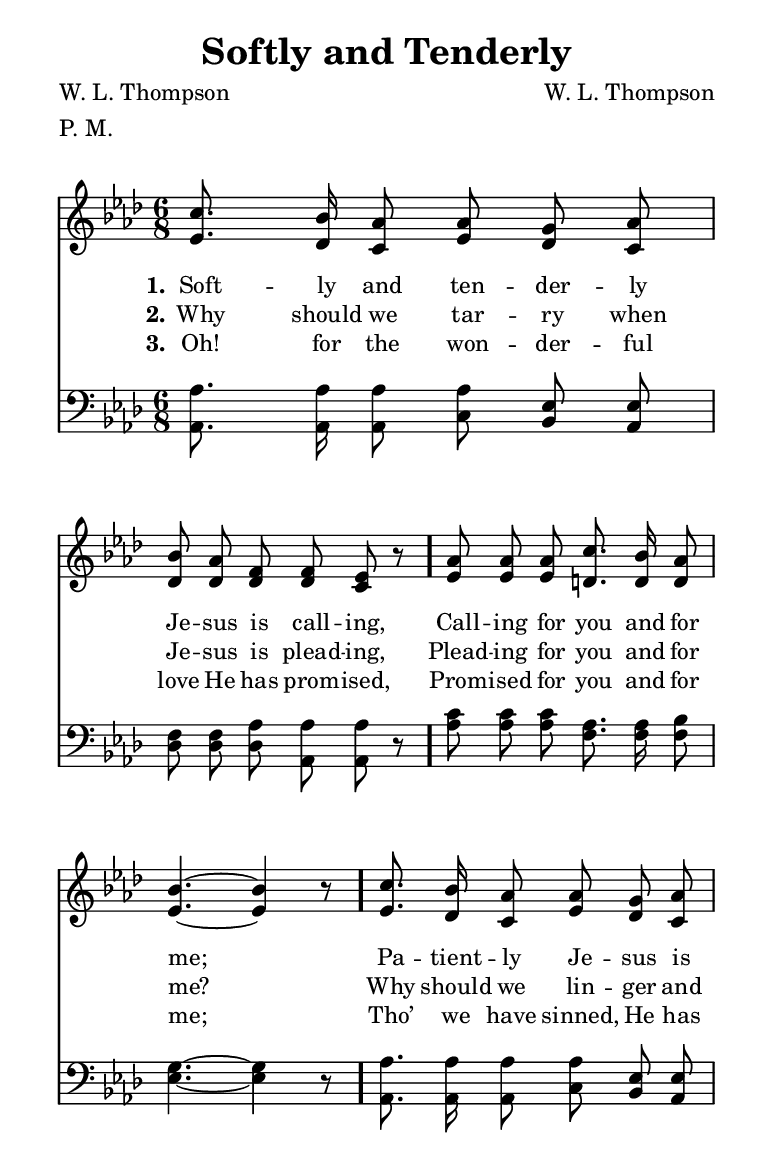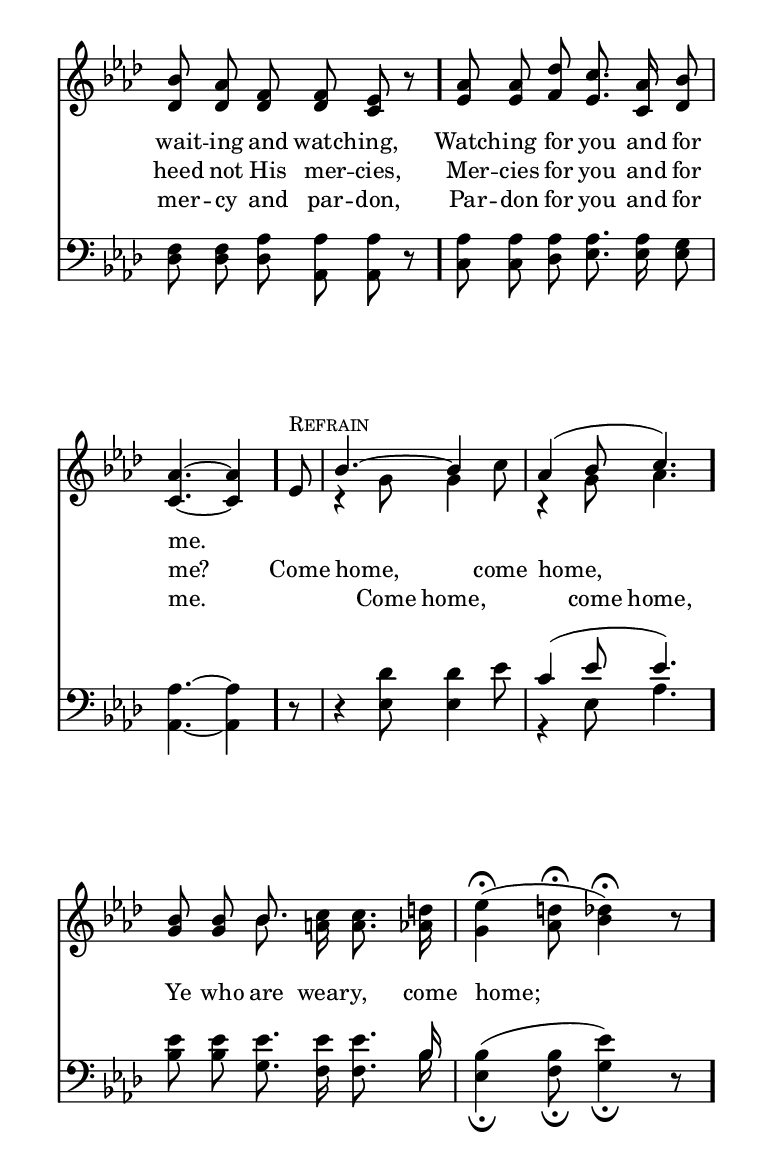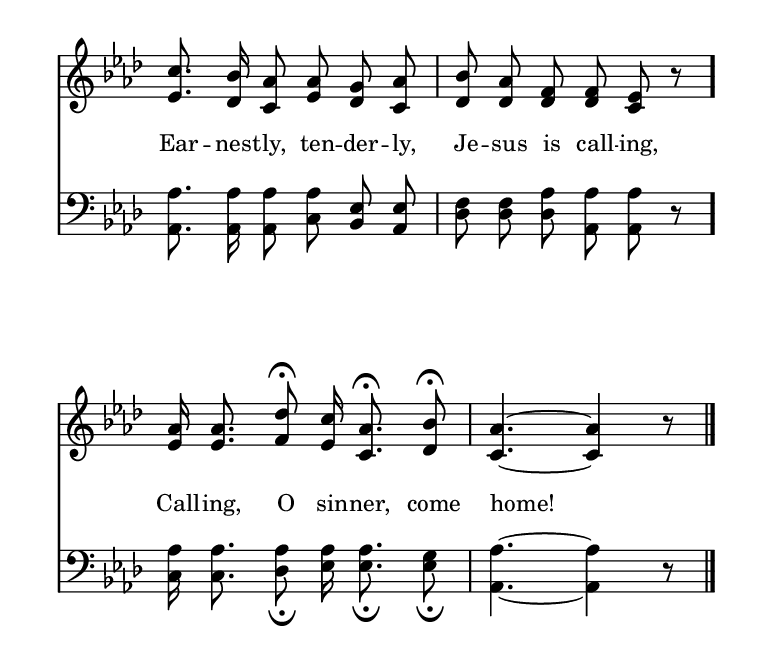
\include "common/global.ily"
\paper {
  \include "common/paper.ily"
}

\header{
  %gospel
  hymnnumber = "118"
  title = "Softly and Tenderly"
  tunename = ""
  meter = "P. M."
  poet = "W. L. Thompson"
  composer = "W. L. Thompson"
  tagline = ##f
}

ta = { \tempo 8=120 }
tb = { \tempo 8=60 }

global = {
  \include "common/overrides.ily"
  \override Staff.TimeSignature.style = #'numbered
  \time 6/8
  \override Score.MetronomeMark.transparent = ##t % hide all fermata changes too
  \ta
  \key aes \major
  \autoBeamOff
}

patternA = { c8. bes16 aes8 aes g aes | bes aes f f ees c | }
patternB = { aes8 aes aes c8. bes16 aes8 | bes4. ~ bes4 c8 | }
patternC = { aes8 aes des c8. aes16 bes8 | aes4. ~ aes4 }

notesSoprano = {
\global
\relative c'' {

  c8. bes16 aes8 aes g aes | bes aes f f ees r |
  aes8 aes aes c8. bes16 aes8 | bes4. ~ bes4 r8 |
  c8. bes16 aes8 aes g aes | bes aes f f ees r |
  aes8 aes des c8. aes16 bes8 | aes4. ~ aes4

  \eogbreak
  << s^\markup { \small \caps "Refrain" }
  { ees8 | bes'4. ~ bes4 c8 | aes4( bes8 c4.) } >>
  bes8 bes bes8. c16 c8. d16 | \tb ees4( \fermata d8 \fermata des4) \fermata r8 |
  \ta c8. bes16 aes8 aes g aes | bes aes f f ees r |
  aes16 aes8. \tb des8 \fermata \ta c16 \tb aes8. \fermata bes8 \fermata \ta | aes4. ~ aes4 r8 |

  \bar "|."

}
}

notesAlto = {
\global
\relative e' {

  \changePitch \patternA { ees des c ees des c | des des des des c r }
  \changePitch \patternB { ees ees ees d d d | ees ees r }
  \changePitch \patternA { ees des c ees des c | des des des des c r }
  \changePitch \patternC { ees ees f ees c des | c c }

  r8 | r4 g'8 g4 r8 | r4 g8 aes4. |
  g8 g bes8. a16 a8. aes16 | g4( aes8 bes4) r8 |
  \changePitch \patternA { ees, des c ees des c | des des des des c r }
  ees16 ees8. f8 ees16 c8. des8 | c4. ~ c4 r8 |

}
}

notesTenor = {
\global
\relative a {

  \changePitch \patternA { aes aes aes aes ees ees | f f aes aes aes r }
  \changePitch \patternB { c c c aes aes bes | g g r }
  \changePitch \patternA { aes aes aes aes ees ees | f f aes aes aes r }
  \changePitch \patternC { aes aes aes aes aes g | aes aes }

  r8 | r4 des8 des4 ees8 | c4( ees8 ees4.) |
  ees8 ees ees8. ees16 ees8. bes16 | bes4( bes8 ees4) r8 |
  \changePitch \patternA { aes, aes aes aes ees ees | f f aes aes aes r }
  aes16 aes8. aes8 aes16 aes8. g8 | aes4. ~ aes4 r8

}
}

notesBass = {
\global
\relative f, {

  \changePitch \patternA { aes aes aes c bes aes | des des des aes aes r }
  \changePitch \patternB { aes' aes aes f f f | ees ees r }
  \changePitch \patternA { aes, aes aes c bes aes | des des des aes aes r }
  \changePitch \patternC { c c des ees ees ees | aes, aes }

  r8 | r4 ees'8 ees4 r8 | r4 ees8 aes4. |
  bes8 bes g8. f16 f8. bes16 | ees,4(_\fermata f8_\fermata g4)_\fermata r8 |
  \changePitch \patternA { aes, aes aes c bes aes | des des des aes aes r }
  c16 c8. des8_\fermata ees16 ees8._\fermata ees8_\fermata | aes,4. ~ aes4 r8

}
}

Refrain = \lyricmode {

%{HIDE>%} Come home, come home, \bar "." %{<HIDE%}
%LYRICS Come home ... come home ...
Ye who are wear -- y, come home; \bar "."
Ear -- nest -- ly, ten -- der -- ly, Je -- sus is call -- ing, \bar "."
Call -- ing, O sin -- ner, come home! \bar "."

}

wordsA = \lyricmode {
\set stanza = "1."

Soft -- ly and ten -- der -- ly Je -- sus is call -- ing, \bar "."
Call -- ing for you and for me; \bar "."
Pa -- tient -- ly Je -- sus is wait -- ing and watch -- ing, \bar "."
Watch -- ing for you and for me. \bar "."

}

wordsB = \lyricmode {
\set stanza = "2."

Why should we tar -- ry when Je -- sus is plead -- ing,
Plead -- ing for you and for me?
Why should we lin -- ger and heed not His mer -- cies,
Mer -- cies for you and for me?

\Refrain

}

wordsC = \lyricmode {
\set stanza = "3."

Oh! for the won -- der -- ful love He has prom -- ised,
Prom -- ised for you and for me;
Tho’ we have sinned, He has mer -- cy and par -- don,
Par -- don for you and for me.

}

underWords = \lyricmode {

{ \repeat unfold 36 { \skip 4 } }
Come home, come home,

}

\score {
  \context ChoirStaff <<
    \context Staff = upper <<
      \set Staff.autoBeaming = ##f
      \set ChoirStaff.systemStartDelimiter = #'SystemStartBar
      \set ChoirStaff.printPartCombineTexts = ##f
      \partcombine #'(2 . 11) \notesSoprano \notesAlto
      \context NullVoice = sopranos { \voiceOne << \notesSoprano >> }
      \context NullVoice = altos { \voiceTwo << \notesAlto >> }
      \context Lyrics = one   \lyricsto sopranos \wordsA
      \context Lyrics = two   \lyricsto sopranos \wordsB
      \context Lyrics = three \lyricsto sopranos \wordsC
      \context Lyrics = three \lyricsto altos \underWords
    >>
    \context Staff = men <<
      \set Staff.autoBeaming = ##f
      \clef bass
      \set ChoirStaff.printPartCombineTexts = ##f
      \partcombine #'(2 . 11) \notesTenor \notesBass
    >>
  >>
  \layout {
    \include "common/layout.ily"
  }
  #(cond ((ly:get-option 'eog-midi-permitted) #{ \midi{
    \include "common/midi.ily"
  } #}))
}

\version "2.19.49"  % necessary for upgrading to future LilyPond versions.

% vi:set et ts=2 sw=2 ai nocindent syntax=lilypond:
